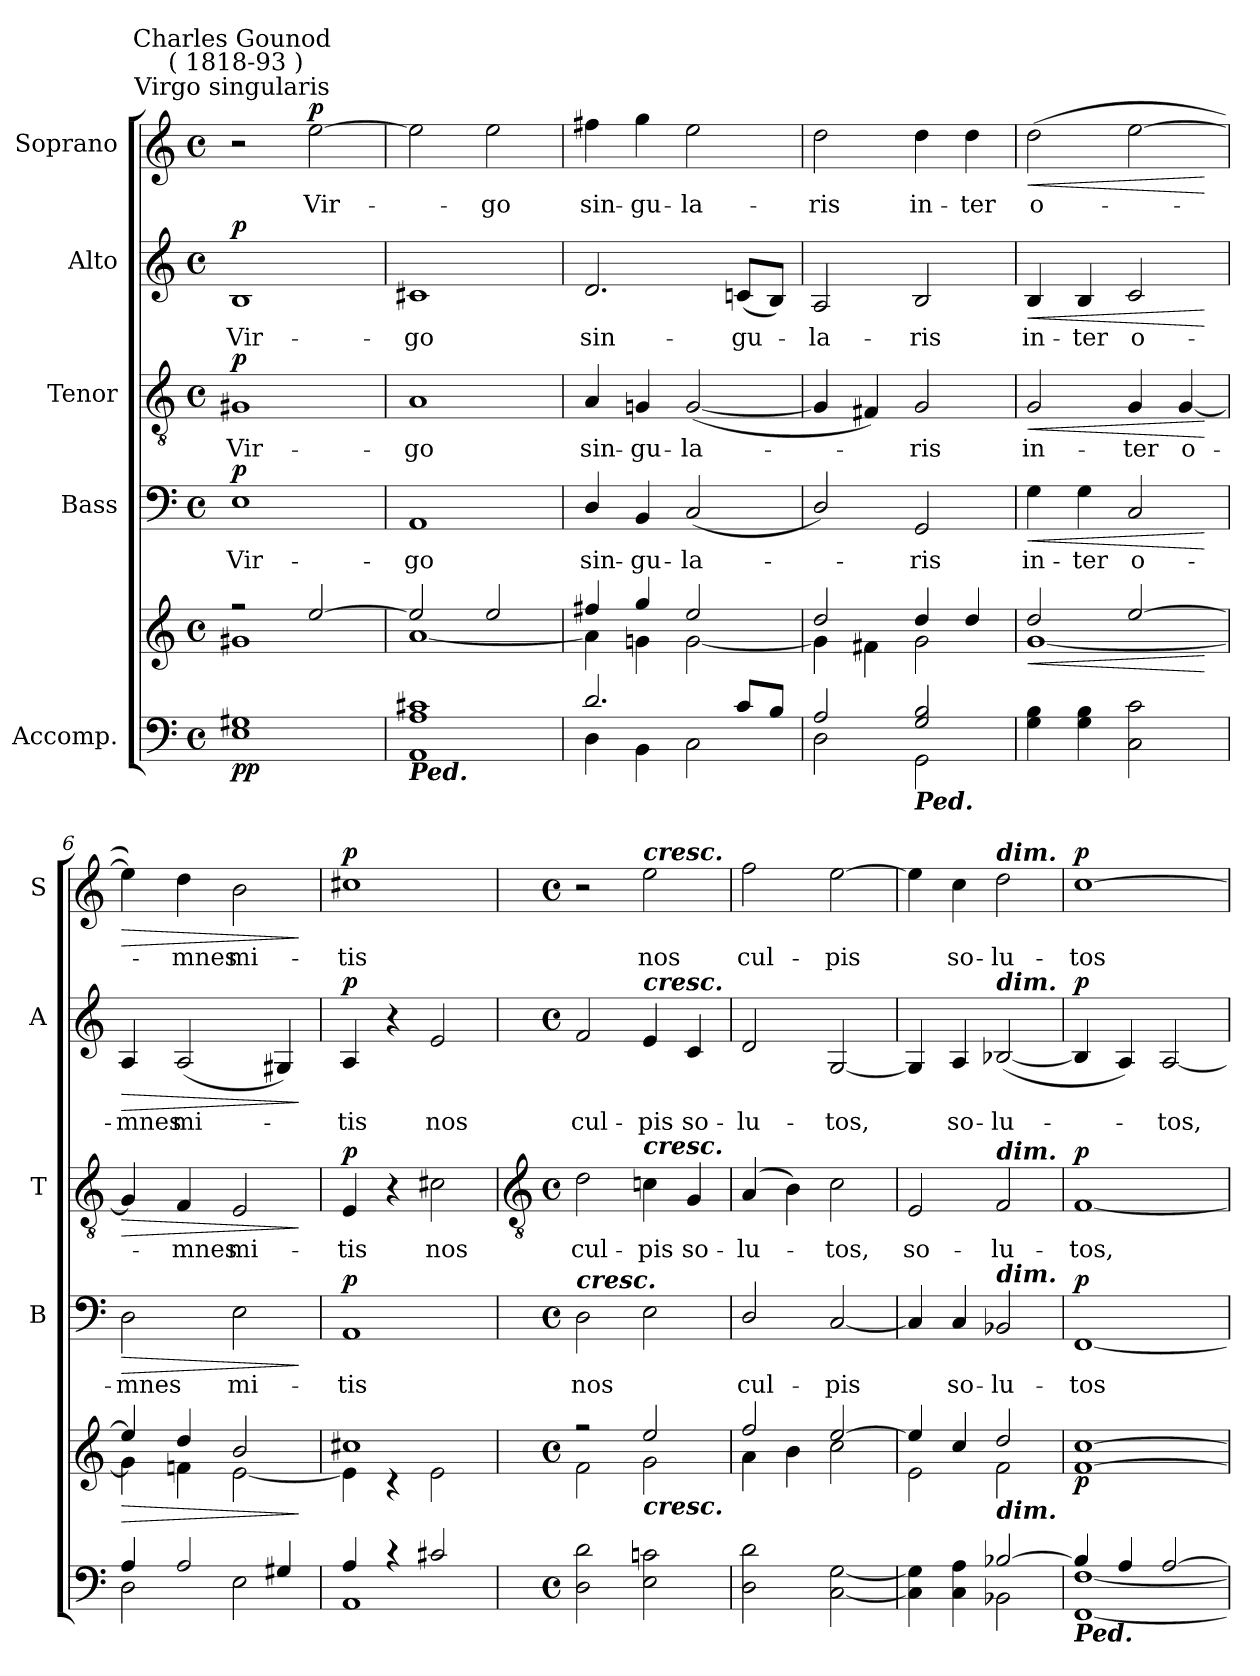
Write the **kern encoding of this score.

**kern	**kern	**dynam	**kern	**text	**dynam	**kern	**text	**dynam	**kern	**text	**dynam	**kern	**text	**dynam
*part5	*part5	*part5	*part4	*part4	*part4	*part3	*part3	*part3	*part2	*part2	*part2	*part1	*part1	*part1
*staff6	*staff5	*staff5/6	*staff4	*staff4	*staff4	*staff3	*staff3	*staff3	*staff2	*staff2	*staff2	*staff1	*staff1	*staff1
*I"Accomp.	*	*	*I"Bass	*	*	*I"Tenor	*	*	*I"Alto	*	*	*I"Soprano	*	*
*	*	*	*I'B	*	*	*I'T	*	*	*I'A	*	*	*I'S	*	*
*clefF4	*clefG2	*	*clefF4	*	*	*clefGv2	*	*	*clefG2	*	*	*clefG2	*	*
*k[]	*k[]	*	*k[]	*	*	*k[]	*	*	*k[]	*	*	*k[]	*	*
*C:	*C:	*	*C:	*	*	*C:	*	*	*C:	*	*	*C:	*	*
*M4/4	*M4/4	*	*M4/4	*	*	*M4/4	*	*	*M4/4	*	*	*M4/4	*	*
*met(c)	*met(c)	*	*met(c)	*	*	*met(c)	*	*	*met(c)	*	*	*met(c)	*	*
=1	=1	=1	=1	=1	=1	=1	=1	=1	=1	=1	=1	=1	=1	=1
*^	*^	*	*	*	*	*	*	*	*	*	*	*	*	*
!	!	!	!	!	!	!	!	!	!	!	!	!	!	!LO:TX:a:cj:t=Virgo singularis	!	!
!	!	!	!	!	!	!	!	!	!	!	!	!	!	!LO:TX:a:cj:t=Charles Gounod\n ( 1818-93 )	!	!
!	!	!	!	!LO:DY:b=2	!	!LO:LY:b	!	!	!LO:LY:b	!	!	!LO:LY:b	!	!	!	!
!	!	!	!	!LO:DY:n=1:b	!	!	!LO:DY:b	!	!	!LO:DY:b	!	!	!LO:DY:b	!	!	!
1G#X/	1E\	2r	1g#X\	p p	1E	Vir-	p	1G#X	Vir-	p	1B	Vir-	p	2r	.	.
!	!	!	!	!	!	!	!	!	!	!	!	!	!	!	!LO:LY:b	!LO:DY:b
.	.	[2ee/	.	.	.	.	.	.	.	.	.	.	.	[2ee	Vir-	p
=2	=2	=2	=2	=2	=2	=2	=2	=2	=2	=2	=2	=2	=2	=2	=2	=2
!LO:TX:b:Bi:t=Ped.	!	!	!	!	!	!	!	!	!	!	!	!	!	!	!	!
!	!	!	!	!	!	!LO:LY:b	!	!	!LO:LY:b	!	!	!LO:LY:b	!	!	!	!
1A/ 1c#X/	1AA\	2ee/]	[1a\	.	1AA	-go	.	1A	-go	.	1c#X	-go	.	2ee]	.	.
!	!	!	!	!	!	!	!	!	!	!	!	!	!	!	!LO:LY:b	!
.	.	2ee/	.	.	.	.	.	.	.	.	.	.	.	2ee	go	.
=3	=3	=3	=3	=3	=3	=3	=3	=3	=3	=3	=3	=3	=3	=3	=3	=3
!	!	!	!	!	!	!LO:LY:b	!	!	!LO:LY:b	!	!	!LO:LY:b	!	!	!LO:LY:b	!
2.d/	4D\	4ff#X/	4a\]	.	4D/	sin-	.	4A	sin-	.	2.d	sin-	.	4ff#X	sin-	.
!	!	!	!	!	!	!LO:LY:b	!	!	!LO:LY:b	!	!	!	!	!	!LO:LY:b	!
.	4BB\	4gg/	4gn\	.	4BB	-gu-	.	4Gn	-gu-	.	.	.	.	4gg	-gu-	.
!	!	!	!	!	!	!LO:LY:b	!	!	!LO:LY:b	!	!	!	!	!	!LO:LY:b	!
.	2C\	2ee/	[2g\	.	(<2C	-la-	.	(<[2G	-la-	.	.	.	.	2ee	-la-	.
!	!	!	!	!	!	!	!	!	!	!	!	!LO:LY:b	!	!	!	!
8c/L	.	.	.	.	.	.	.	.	.	.	(<8cnL	-gu-	.	.	.	.
8B/J	.	.	.	.	.	.	.	.	.	.	8BJ)	.	.	.	.	.
=4	=4	=4	=4	=4	=4	=4	=4	=4	=4	=4	=4	=4	=4	=4	=4	=4
!	!	!	!	!	!	!	!	!	!	!	!	!LO:LY:b	!	!	!LO:LY:b	!
2A/	2D\	2dd/	4g\]	.	2D/)	.	.	4G]	.	.	2A	la-	.	2dd	-ris	.
.	.	.	4f#X\	.	.	.	.	4F#X)	.	.	.	.	.	.	.	.
!LO:TX:b:Bi:t=Ped.	!	!	!	!	!	!	!	!	!	!	!	!	!	!	!	!
!	!	!	!	!	!	!LO:LY:b	!	!	!LO:LY:b	!	!	!LO:LY:b	!	!	!LO:LY:b	!
2G/ 2B/	2GG\	4dd/	2g\	.	2GG	ris	.	2G	ris	.	2B	-ris	.	4dd	in-	.
!	!	!	!	!	!	!	!	!	!	!	!	!	!	!	!LO:LY:b	!
.	.	4dd/	.	.	.	.	.	.	.	.	.	.	.	4dd	-ter	.
=5	=5	=5	=5	=5	=5	=5	=5	=5	=5	=5	=5	=5	=5	=5	=5	=5
!	!	!	!	!LO:HP:b	!	!LO:LY:b	!LO:HP:b	!	!LO:LY:b	!LO:HP:b	!	!LO:LY:b	!LO:HP:b	!	!LO:LY:b	!LO:HP:b
1ryy	4G\ 4B\	2dd/	[1g\	<	4G	in-	<	2G	in-	<	4B	in-	<	(>2dd	o-	<
!	!	!	!	!	!	!LO:LY:b	!	!	!	!	!	!LO:LY:b	!	!	!	!
.	4G\ 4B\	.	.	.	4G	-ter	.	.	.	.	4B	-ter	.	.	.	.
!	!	!	!	!	!	!LO:LY:b	!	!	!LO:LY:b	!	!	!LO:LY:b	!	!	!	!
.	2C\ 2c\	[2ee/	.	.	2C	o-	.	4G	-ter	.	2c	o-	.	[2ee	.	.
!	!	!	!	!	!	!	!	!	!LO:LY:b	!	!	!	!	!	!	!
.	.	.	.	.	.	.	.	[4G	o-	.	.	.	.	.	.	.
*v	*v	*	*	*	*	*	*	*	*	*	*	*	*	*	*	*
*	*v	*v	*	*	*	*	*	*	*	*	*	*	*	*	*
.	.	[	.	.	[	.	.	[	.	.	[	.	.	[
=6	=6	=6	=6	=6	=6	=6	=6	=6	=6	=6	=6	=6	=6	=6
*^	*^	*	*	*	*	*	*	*	*	*	*	*	*	*
!	!	!	!	!LO:HP:b	!	!LO:LY:b	!LO:HP:b	!	!	!LO:HP:b	!	!LO:LY:b	!LO:HP:b	!	!	!LO:HP:b
4A/	2D\	4ee/]	4g\]	>	2D	-mnes	>	4G]	.	>	4A	-mnes	>	4ee])	.	>
!	!	!	!	!	!	!	!	!	!LO:LY:b	!	!	!LO:LY:b	!	!	!LO:LY:b	!
2A/	.	4dd/	4fn\	.	.	.	.	4F	mnes	.	(<2A	mi-	.	4dd	mnes	.
!	!	!	!	!	!	!LO:LY:b	!	!	!LO:LY:b	!	!	!	!	!	!LO:LY:b	!
.	2E\	2b/	[2e\	.	2E	mi-	.	2E	mi-	.	.	.	.	2b	mi-	.
4G#X/	.	.	.	.	.	.	.	.	.	.	4G#X)	.	.	.	.	.
*v	*v	*	*	*	*	*	*	*	*	*	*	*	*	*	*	*
*	*v	*v	*	*	*	*	*	*	*	*	*	*	*	*	*
.	.	]	.	.	]	.	.	]	.	.	]	.	.	]
=7	=7	=7	=7	=7	=7	=7	=7	=7	=7	=7	=7	=7	=7	=7
*^	*^	*	*	*	*	*	*	*	*	*	*	*	*	*
!	!	!	!	!	!	!LO:LY:b	!LO:DY:b	!	!LO:LY:b	!LO:DY:b	!	!LO:LY:b	!LO:DY:b	!	!LO:LY:b	!LO:DY:b
4A/	1AA\	1cc#X/	4e\]	.	1AA	tis	p	4E	tis	p	4A	tis	p	1cc#X	tis	p
4r	.	.	4r	.	.	.	.	4r	.	.	4r	.	.	.	.	.
!	!	!	!	!	!	!	!	!	!LO:LY:b	!	!	!LO:LY:b	!	!	!	!
2c#X/	.	.	2e\	.	.	.	.	2c#X	nos	.	2e	nos	.	.	.	.
!!LO:LB:g=z
=8	=8	=8	=8	=8	=8	=8	=8	=8	=8	=8	=8	=8	=8	=8	=8	=8
*	*	*	*	*	*	*	*	*clefGv2	*	*	*	*	*	*	*	*
*M4/4	*	*M4/4	*	*	*M4/4	*	*	*M4/4	*	*	*M4/4	*	*	*M4/4	*	*
*met(c)	*	*met(c)	*	*	*met(c)	*	*	*met(c)	*	*	*met(c)	*	*	*met(c)	*	*
!	!	!	!	!	!LO:TX:a:Bi:t=cresc.	!	!	!	!	!	!	!	!	!	!	!
!	!	!	!	!	!	!LO:LY:b	!	!	!LO:LY:b	!	!	!LO:LY:b	!	!	!	!
1ryy	2D\ 2d\	2r	2f\	.	2D	nos	.	2d	cul-	.	2f	cul-	.	2r	.	.
!	!	!	!	!	!	!	!	!	!	!	!	!	!	!LO:TX:a:Bi:t=cresc.	!	!
!	!	!	!	!	!	!	!	!	!	!	!LO:TX:a:Bi:t=cresc.	!	!	!	!	!
!	!	!	!	!	!	!	!	!LO:TX:a:Bi:t=cresc.	!	!	!	!	!	!	!	!
!	!	!LO:TX:b:Bi:t=cresc.	!	!	!	!	!	!	!	!	!	!	!	!	!	!
!	!	!	!	!	!	!	!	!	!LO:LY:b	!	!	!LO:LY:b	!	!	!LO:LY:b	!
.	2E\ 2cn\	2ee/	2g\	.	2E	.	.	4cn	-pis	.	4e	-pis	.	2ee	nos	.
!	!	!	!	!	!	!	!	!	!LO:LY:b	!	!	!LO:LY:b	!	!	!	!
.	.	.	.	.	.	.	.	4G	so-	.	4c	so-	.	.	.	.
=9	=9	=9	=9	=9	=9	=9	=9	=9	=9	=9	=9	=9	=9	=9	=9	=9
!	!	!	!	!	!	!LO:LY:b	!	!	!LO:LY:b	!	!	!LO:LY:b	!	!	!LO:LY:b	!
1ryy	2D\ 2d\	2ff/	4a\	.	2D/	cul-	.	(<4A	-lu-	.	2d	-lu-	.	2ff	cul-	.
.	.	.	4b\	.	.	.	.	4B)	.	.	.	.	.	.	.	.
!	!	!	!	!	!	!LO:LY:b	!	!	!LO:LY:b	!	!	!LO:LY:b	!	!	!LO:LY:b	!
.	[2C\ [2G\	[2ee/	2cc\	.	[2C	-pis	.	2c	tos,	.	[2G	-tos,	.	[2ee	-pis	.
=10	=10	=10	=10	=10	=10	=10	=10	=10	=10	=10	=10	=10	=10	=10	=10	=10
!	!	!	!	!	!	!	!	!	!LO:LY:b	!	!	!	!	!	!	!
2ryy	4C\] 4G\]	4ee/]	2e\	.	4C]	.	.	2E	so-	.	4G]	.	.	4ee]	.	.
!	!	!	!	!	!	!LO:LY:b	!	!	!	!	!	!LO:LY:b	!	!	!LO:LY:b	!
.	4C\ 4A\	4cc/	.	.	4C	so-	.	.	.	.	4A	so-	.	4cc	so-	.
!	!	!	!	!	!	!	!	!	!	!	!	!	!	!LO:TX:a:Bi:t=dim.	!	!
!	!	!	!	!	!	!	!	!	!	!	!LO:TX:a:Bi:t=dim.	!	!	!	!	!
!	!	!	!	!	!	!	!	!LO:TX:a:Bi:t=dim.	!	!	!	!	!	!	!	!
!	!	!	!	!	!LO:TX:a:Bi:t=dim.	!	!	!	!	!	!	!	!	!	!	!
!	!	!LO:TX:b:Bi:t=dim.	!	!	!	!	!	!	!	!	!	!	!	!	!	!
!	!	!	!	!	!	!LO:LY:b	!	!	!LO:LY:b	!	!	!LO:LY:b	!	!	!LO:LY:b	!
[2B-X/	2BB-X\	2dd/	2f\	.	2BB-X	-lu-	.	2F	-lu-	.	(<[2B-X/	-lu-	.	2dd	-lu-	.
=11	=11	=11	=11	=11	=11	=11	=11	=11	=11	=11	=11	=11	=11	=11	=11	=11
!LO:TX:b:Bi:t=Ped.	!	!	!	!	!	!	!	!	!	!	!	!	!	!	!	!
!	!	!	!	!LO:DY:b	!	!LO:LY:b	!LO:DY:b	!	!LO:LY:b	!LO:DY:b	!	!	!LO:DY:b	!	!LO:LY:b	!LO:DY:b
4B-/]	[1FF\ [1F\	[1f/ [1cc/	1ryy	p	[1FF	tos	p	[1F	tos,	p	4B-/]	.	p	[1cc	tos	p
4A/	.	.	.	.	.	.	.	.	.	.	4A)	.	.	.	.	.
!	!	!	!	!	!	!	!	!	!	!	!	!LO:LY:b	!	!	!	!
[2A/	.	.	.	.	.	.	.	.	.	.	[2A	tos,	.	.	.	.
*v	*v	*	*	*	*	*	*	*	*	*	*	*	*	*	*	*
*	*v	*v	*	*	*	*	*	*	*	*	*	*	*	*	*
=	=	=	=	=	=	=	=	=	=	=	=	=	=	=
*-	*-	*-	*-	*-	*-	*-	*-	*-	*-	*-	*-	*-	*-	*-
